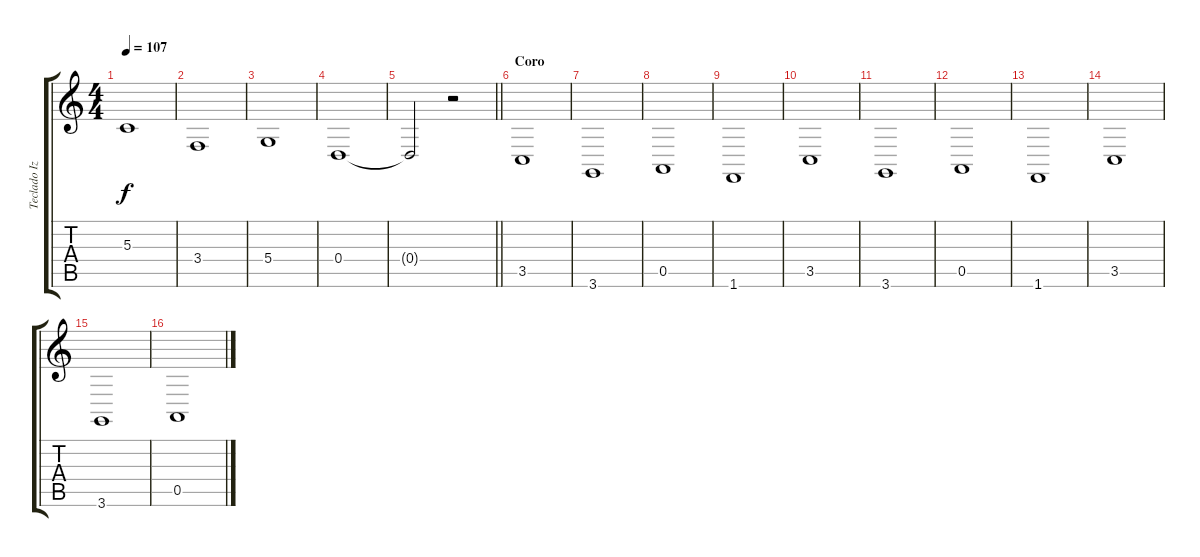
\track ("Teclado Izquierda" "Teclado Iz") {instrument pad2warm}
\staff {score tabs}
\tuning (E4 B3 G3 D3 A2 E2) {hide}
\ts (4 4)
\tempo 107
\clef g2
\ks c
5.3.1{dy f} |
3.4.1 |
5.4.1 |
0.4.1 |
\barLineRight lightlight
0.4{t}.2 r.2 |
\section ("" "Coro")
3.5.1 |
3.6.1 |
0.5.1 |
1.6.1 |
3.5.1 |
3.6.1 |
0.5.1 |
1.6.1 |
3.5.1 |
3.6.1 |
0.5.1
